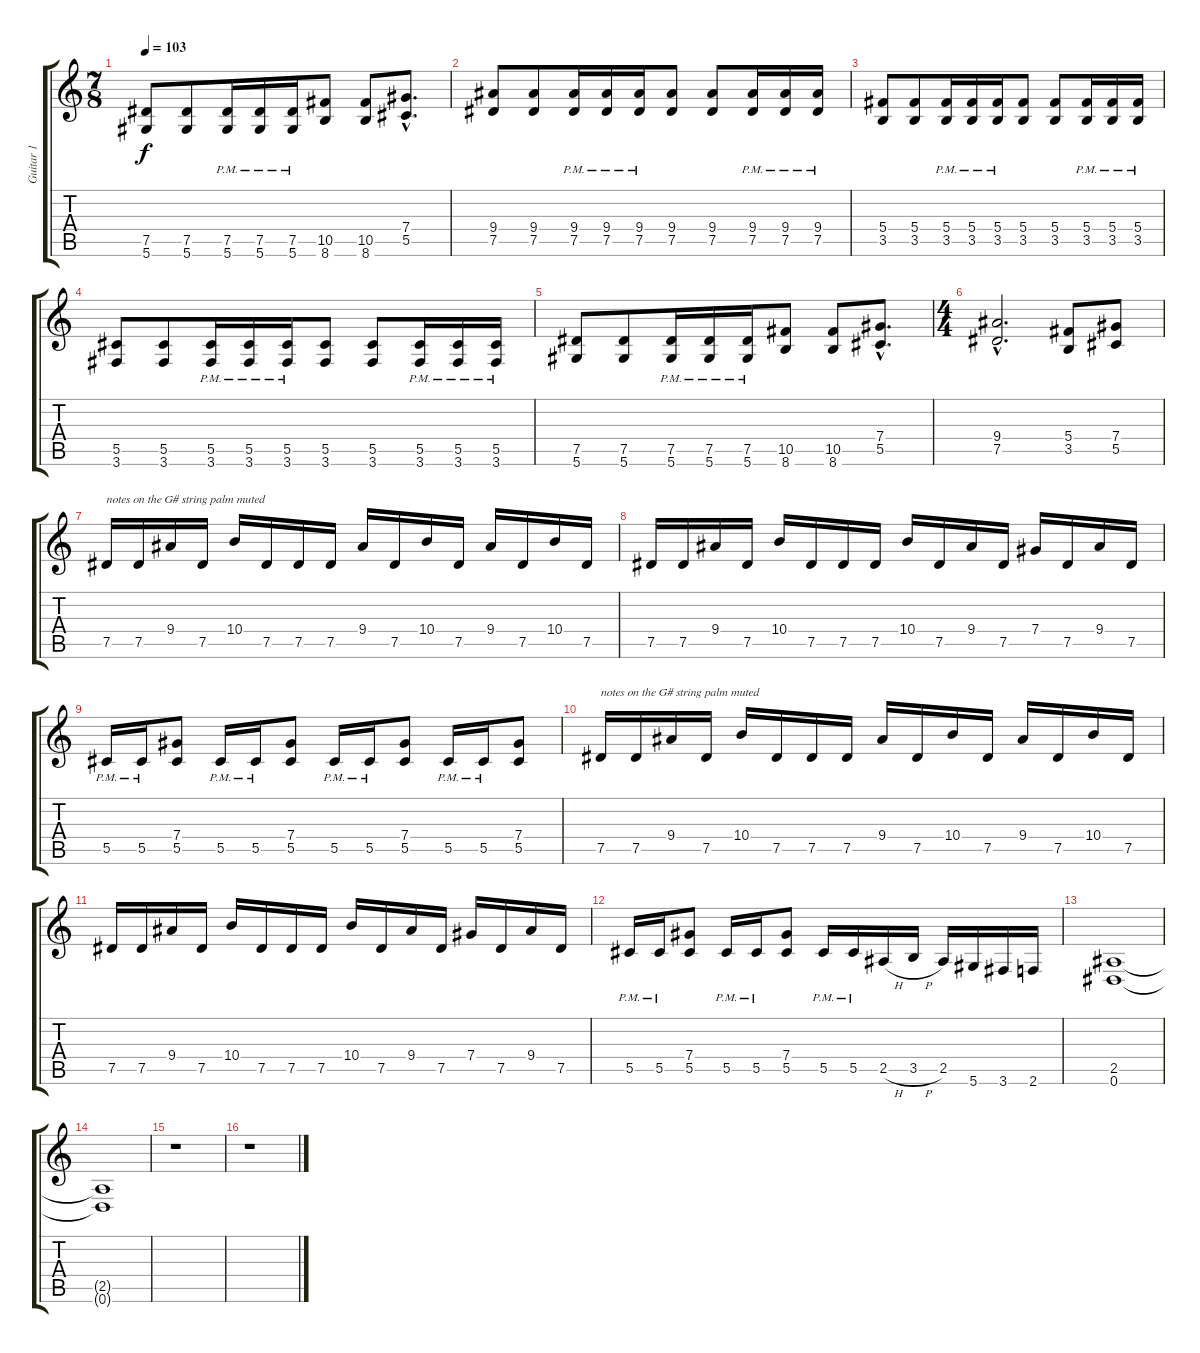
\track ("Guitar 1" "Guitar 1") {instrument distortionguitar}
\staff {score tabs}
\tuning (Eb4 Bb3 Gb3 Db3 Ab2 Eb2) {hide}
\ts (7 8)
\tempo 103
\clef g2
\ks c
(7.5 5.6).8{dy f} (7.5 5.6).8 (7.5{pm} 5.6).16 (7.5{pm} 5.6).16 (7.5{pm} 5.6).16 (10.5 8.6).8 (10.5 8.6).8 (7.4{hac} 5.5{hac}).8{d} |
(9.4 7.5).8 (9.4 7.5).8 (9.4 7.5{pm}).16 (9.4 7.5{pm}).16 (9.4 7.5{pm}).16 (9.4 7.5).8 (9.4 7.5).8 (9.4 7.5{pm}).16 (9.4 7.5{pm}).16 (9.4 7.5{pm}).16 |
(5.4 3.5).8 (5.4 3.5).8 (5.4 3.5{pm}).16 (5.4 3.5{pm}).16 (5.4 3.5{pm}).16 (5.4 3.5).8 (5.4 3.5).8 (5.4 3.5{pm}).16 (5.4 3.5{pm}).16 (5.4 3.5{pm}).16 |
(5.5 3.6).8 (5.5 3.6).8 (5.5{pm} 3.6).16 (5.5{pm} 3.6).16 (5.5{pm} 3.6).16 (5.5 3.6).8 (5.5 3.6).8 (5.5{pm} 3.6).16 (5.5{pm} 3.6).16 (5.5{pm} 3.6).16 |
(7.5 5.6).8 (7.5 5.6).8 (7.5{pm} 5.6).16 (7.5{pm} 5.6).16 (7.5{pm} 5.6).16 (10.5 8.6).8 (10.5 8.6).8 (7.4{hac} 5.5{hac}).8{d} |
\ts (4 4)
(9.4{hac} 7.5{hac}).2{d} (5.4 3.5).8 (7.4 5.5).8 |
7.5.16{txt "notes on the G# string palm muted"} 7.5.16 9.4.16 7.5.16 10.4.16 7.5.16 7.5.16 7.5.16 9.4.16 7.5.16 10.4.16 7.5.16 9.4.16 7.5.16 10.4.16 7.5.16 |
7.5.16 7.5.16 9.4.16 7.5.16 10.4.16 7.5.16 7.5.16 7.5.16 10.4.16 7.5.16 9.4.16 7.5.16 7.4.16 7.5.16 9.4.16 7.5.16 |
5.5{pm}.16 5.5{pm}.16 (7.4 5.5).8 5.5{pm}.16 5.5{pm}.16 (7.4 5.5).8 5.5{pm}.16 5.5{pm}.16 (7.4 5.5).8 5.5{pm}.16 5.5{pm}.16 (7.4 5.5).8 |
7.5.16{txt "notes on the G# string palm muted"} 7.5.16 9.4.16 7.5.16 10.4.16 7.5.16 7.5.16 7.5.16 9.4.16 7.5.16 10.4.16 7.5.16 9.4.16 7.5.16 10.4.16 7.5.16 |
7.5.16 7.5.16 9.4.16 7.5.16 10.4.16 7.5.16 7.5.16 7.5.16 10.4.16 7.5.16 9.4.16 7.5.16 7.4.16 7.5.16 9.4.16 7.5.16 |
5.5{pm}.16 5.5{pm}.16 (7.4 5.5).8 5.5{pm}.16 5.5{pm}.16 (7.4 5.5).8 5.5{pm}.16 5.5{pm}.16 2.5{h}.16 3.5{h}.16 2.5.16 5.6.16 3.6.16 2.6.16 |
(2.5 0.6).1 |
(2.5{t} 0.6{t}).1 |
r.1 |
r.1
